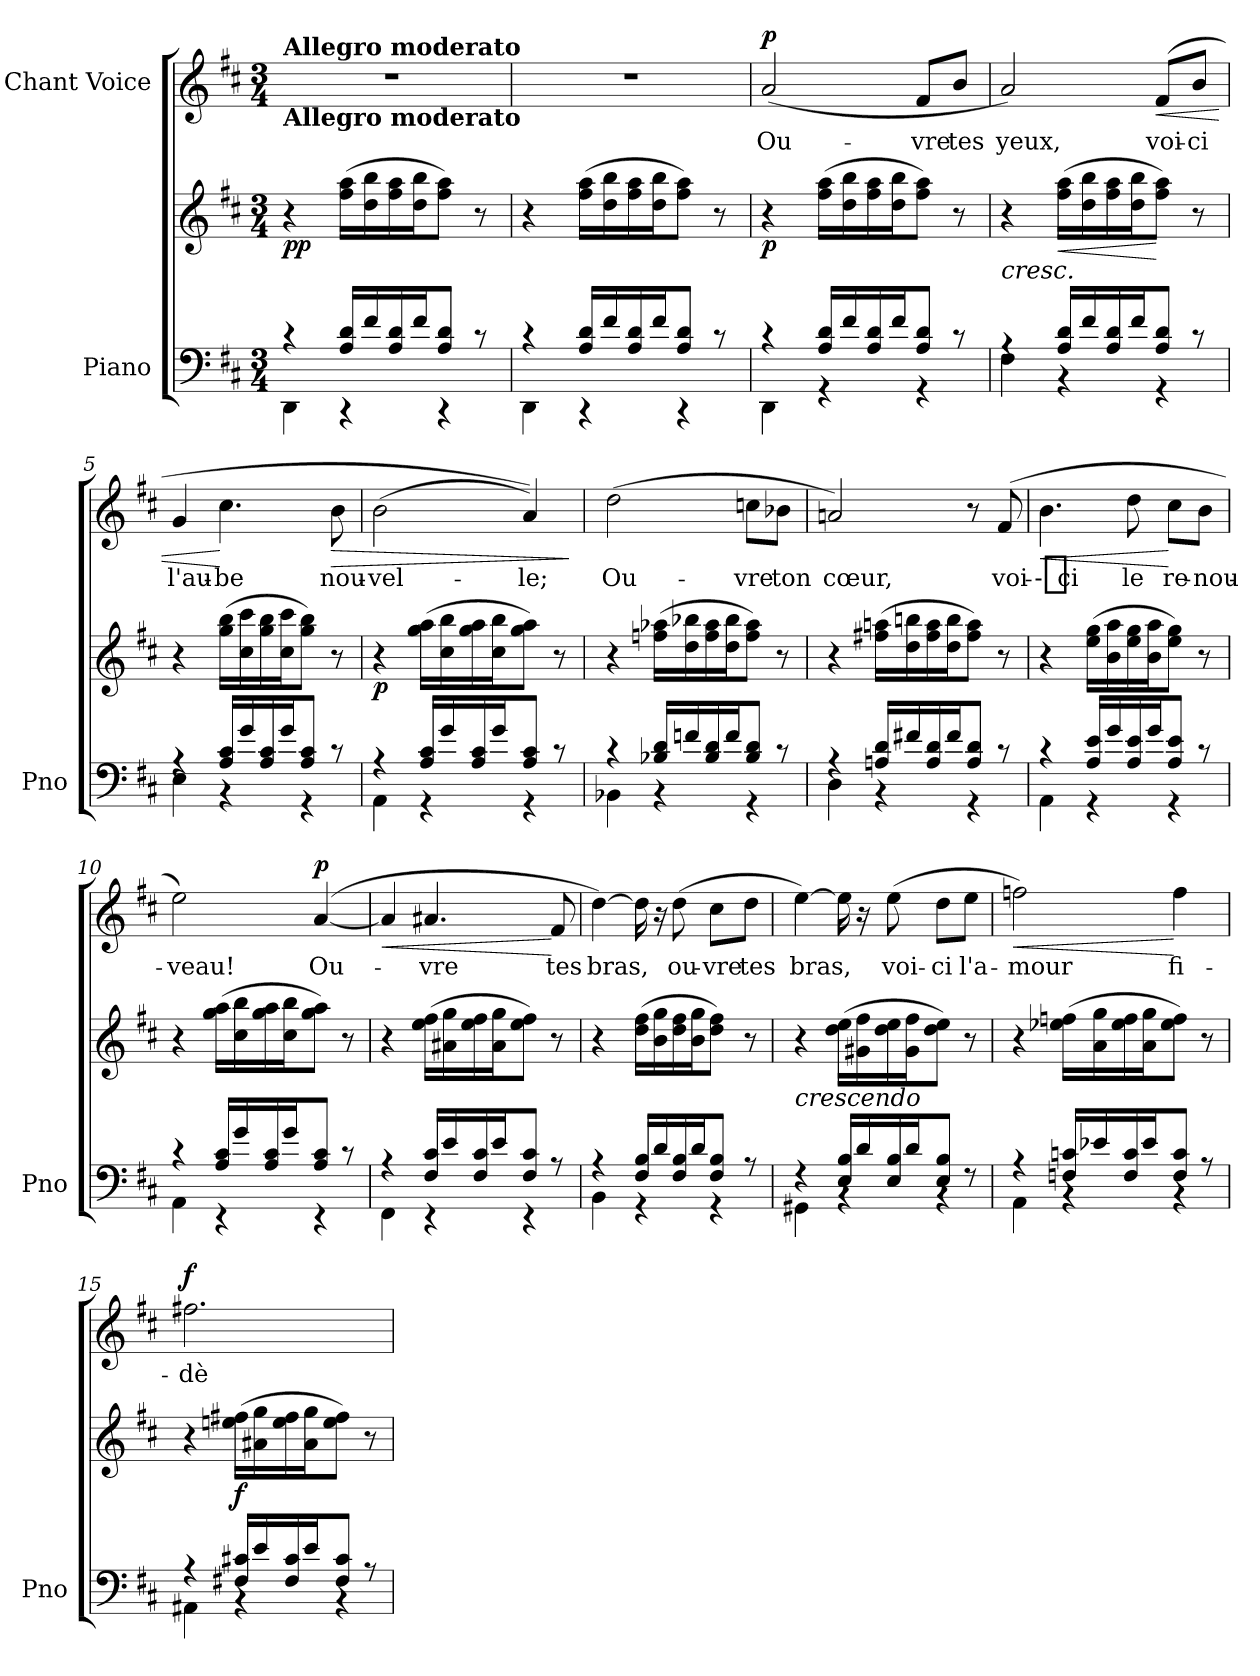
**kern	**kern	**dynam	**kern	**text	**dynam
*part2	*part2	*part2	*part1	*part1	*part1
*staff3	*staff2	*staff2/3	*staff1	*staff1	*staff1
*I"Piano	*	*	*I"Chant Voice	*	*
*I'Pno	*	*	*	*	*
*clefF4	*clefG2	*	*clefG2	*	*
*k[f#c#]	*k[f#c#]	*	*k[f#c#]	*	*
*M3/4	*M3/4	*	*M3/4	*	*
*MM120	*MM120	*	*MM120	*	*
=1	=1	=1	=1	=1	=1
*^	*	*	*	*	*
!	!	!	!	!LO:TX:a:B:t=Allegro moderato	!	!
!	!	!	!	!LO:TX:b:B:t=Allegro moderato	!	!
!	!	!	!LO:DY:b	!	!	!
4r	4DD\	4r	pp	2.r	.	.
16A/ 16d/LL	4r	(>16ff#\ 16aa\LL	.	.	.	.
16f#/	.	16dd\ 16bb\	.	.	.	.
16A/ 16d/	.	16ff#\ 16aa\	.	.	.	.
16f#/J	.	16dd\ 16bb\J	.	.	.	.
8A/ 8d/J	4r	8ff#\ 8aa\J)	.	.	.	.
8r	.	8r	.	.	.	.
=2	=2	=2	=2	=2	=2	=2
4r	4DD\	4r	.	2.r	.	.
16A/ 16d/LL	4r	(>16ff#\ 16aa\LL	.	.	.	.
16f#/	.	16dd\ 16bb\	.	.	.	.
16A/ 16d/	.	16ff#\ 16aa\	.	.	.	.
16f#/J	.	16dd\ 16bb\J	.	.	.	.
8A/ 8d/J	4r	8ff#\ 8aa\J)	.	.	.	.
8r	.	8r	.	.	.	.
=3	=3	=3	=3	=3	=3	=3
!	!	!	!LO:DY:b	!	!LO:LY:b	!LO:DY:a
4r	4DD\	4r	p	(>2a/	Ou-	p
16A/ 16d/LL	4r	(>16ff#\ 16aa\LL	.	.	.	.
16f#/	.	16dd\ 16bb\	.	.	.	.
16A/ 16d/	.	16ff#\ 16aa\	.	.	.	.
16f#/J	.	16dd\ 16bb\J	.	.	.	.
!	!	!	!	!	!LO:LY:b	!
8A/ 8d/J	4r	8ff#\ 8aa\J)	.	8f#/L	-vre	.
!	!	!	!	!	!LO:LY:b	!
8r	.	8r	.	8b/J	tes	.
=4	=4	=4	=4	=4	=4	=4
!	!	!LO:TX:b:i:t=cresc.	!	!	!	!
!	!	!	!	!	!LO:LY:b	!
4rA	4F#\	4r	.	2a/)	yeux,	.
!	!	!	!LO:HP:b	!	!	!
16A/ 16d/LL	4r	(>16ff#\ 16aa\LL	<	.	.	.
16f#/	.	16dd\ 16bb\	.	.	.	.
16A/ 16d/	.	16ff#\ 16aa\	.	.	.	.
16f#/J	.	16dd\ 16bb\J	.	.	.	.
!	!	!	!	!	!LO:LY:b	!LO:HP:b
8A/ 8d/J	4r	8ff#\ 8aa\J)	[	(>8f#/L	voi-	<
!	!	!	!	!	!LO:LY:b	!
8r	.	8r	.	8b/J	-ci	.
!!LO:LB:g=z
=5	=5	=5	=5	=5	=5	=5
!	!	!	!LO:DY:b	!	!LO:LY:b	!
!	!	!	!LO:DY:n=1:b	!	!	!
4rA	4E\	4r	other-dynamics f	4g/	l'au-	.
!	!	!	!	!	!LO:LY:b	!
16A/ 16c#/LL	4r	(>16gg\ 16bb\LL	.	4.cc#\	-be	[
16g/	.	16cc#\ 16ccc#\	.	.	.	.
16A/ 16c#/	.	16gg\ 16bb\	.	.	.	.
16g/J	.	16cc#\ 16ccc#\J	.	.	.	.
8A/ 8c#/J	4r	8gg\ 8bb\J)	.	.	.	.
!	!	!	!	!	!LO:LY:b	!LO:HP:b
8r	.	8r	.	8b\	nou-	>
=6	=6	=6	=6	=6	=6	=6
!	!	!	!LO:DY:b	!	!LO:LY:b	!
4rA	4AA\	4r	p	(<2b\	-vel-	.
16A/ 16c#/LL	4r	(>16gg\ 16aa\LL	.	.	.	.
16g/	.	16cc#\ 16bb\	.	.	.	.
16A/ 16c#/	.	16gg\ 16aa\	.	.	.	.
16g/J	.	16cc#\ 16bb\J	.	.	.	.
!	!	!	!	!	!LO:LY:b	!
8A/ 8c#/J	4r	8gg\ 8aa\J)	.	4a/))	-le;	.
8r	.	8r	.	.	.	.
*v	*v	*	*	*	*	*
.	.	.	.	.	]
=7	=7	=7	=7	=7	=7
*^	*	*	*	*	*
!	!	!	!LO:DY:b	!	!LO:LY:b	!
!	!	!	!LO:DY:n=1:b	!	!	!LO:DY:a
!	!	!	!	!	!	!LO:DY:n=1:a
4r	4BB-X\	4r	other-dynamics f	(>2dd\	Ou-	other-dynamics f
16B-X/ 16d/LL	4r	(>16ffn\ 16aa-X\LL	.	.	.	.
16fn/	.	16dd\ 16bb-X\	.	.	.	.
16B-/ 16d/	.	16ff\ 16aa-\	.	.	.	.
16f/J	.	16dd\ 16bb-\J	.	.	.	.
!	!	!	!	!	!LO:LY:b	!
8B-/ 8d/J	4r	8ff\ 8aa-\J)	.	8ccn\L	-vre	.
!	!	!	!	!	!LO:LY:b	!
8r	.	8r	.	8b-X\J	ton	.
=8	=8	=8	=8	=8	=8	=8
!	!	!	!	!	!LO:LY:b	!
4rA	4D\	4r	.	2an/)	cœur,	.
16An/ 16d/LL	4r	(>16ff#X\ 16aan\LL	.	.	.	.
16f#X/	.	16dd\ 16bbn\	.	.	.	.
16A/ 16d/	.	16ff#\ 16aa\	.	.	.	.
16f#/J	.	16dd\ 16bb\J	.	.	.	.
!	!	!	!	!	!	!LO:DY:a
!	!	!	!	!	!	!LO:DY:n=1:a
8A/ 8d/J	4r	8ff#\ 8aa\J)	.	8r	.	other-dynamics f
!	!	!	!	!	!LO:LY:b	!
8r	.	8r	.	(>8f#/	voi-	.
!!LO:LB:g=z
=9	=9	=9	=9	=9	=9	=9
!	!	!	!	!	!LO:LY:b	!LO:HP:b
4r	4AA\	4r	.	4.b\	-- ci	<
16A/ 16e/LL	4r	(>16ee\ 16gg\LL	.	.	.	.
16g/	.	16b\ 16aa\	.	.	.	.
!	!	!	!	!	!LO:LY:b	!
16A/ 16e/	.	16ee\ 16gg\	.	8dd\	le	.
16g/J	.	16b\ 16aa\J	.	.	.	.
!	!	!	!	!	!LO:LY:b	!
8A/ 8e/J	4r	8ee\ 8gg\J)	.	8cc#\L	re-	[
!	!	!	!	!	!LO:LY:b	!
8r	.	8r	.	8b\J	-nou-	.
=10	=10	=10	=10	=10	=10	=10
!	!	!	!	!	!LO:LY:b	!
4r	4AA\	4r	.	2ee\)	-veau!	.
16A/ 16c#/LL	4r	(>16gg\ 16aa\LL	.	.	.	.
16g/	.	16cc#\ 16bb\	.	.	.	.
16A/ 16c#/	.	16gg\ 16aa\	.	.	.	.
16g/J	.	16cc#\ 16bb\J	.	.	.	.
!	!	!	!	!	!LO:LY:b	!LO:DY:a
8A/ 8c#/J	4r	8gg\ 8aa\J)	.	(>[4a/	Ou-	p
8r	.	8r	.	.	.	.
=11	=11	=11	=11	=11	=11	=11
!	!	!	!	!	!	!LO:HP:b
4r	4FF#\	4r	.	4a/]	.	<
!	!	!	!	!	!LO:LY:b	!
16F#/ 16c#/LL	4r	(>16ee\ 16ff#\LL	.	4.a#X/	-vre	.
16e/	.	16a#X\ 16gg\	.	.	.	.
16F#/ 16c#/	.	16ee\ 16ff#\	.	.	.	.
16e/J	.	16a#\ 16gg\J	.	.	.	.
8F#/ 8c#/J	4r	8ee\ 8ff#\J)	.	.	.	.
!	!	!	!	!	!LO:LY:b	!
8r	.	8r	.	8f#/	tes	[
=12	=12	=12	=12	=12	=12	=12
!	!	!	!	!	!LO:LY:b	!
4r	4BB\	4r	.	[4dd\)	bras,	.
16F#/ 16B/LL	4r	(>16dd\ 16ff#\LL	.	16dd\]	.	.
16d/	.	16b\ 16gg\	.	16r	.	.
!	!	!	!	!	!LO:LY:b	!LO:DY:a
!	!	!	!	!	!	!LO:DY:n=1:a
16F#/ 16B/	.	16dd\ 16ff#\	.	(>8dd\	ou-	other-dynamics f
16d/J	.	16b\ 16gg\J	.	.	.	.
!	!	!	!	!	!LO:LY:b	!
8F#/ 8B/J	4r	8dd\ 8ff#\J)	.	8cc#\L	-vre	.
!	!	!	!	!	!LO:LY:b	!
8r	.	8r	.	8dd\J	tes	.
!!LO:PB:g=z
=13	=13	=13	=13	=13	=13	=13
!	!	!LO:TX:b:i:t=crescendo	!	!	!	!
!	!	!	!	!	!LO:LY:b	!
4r	4GG#X\	4r	.	[4ee\)	bras,	.
16E/ 16B/LL	4rBB	(>16dd\ 16ee\LL	.	16ee\]	.	.
16d/	.	16g#X\ 16ff#\	.	16r	.	.
!	!	!	!	!	!LO:LY:b	!LO:DY:a
!	!	!	!	!	!	!LO:DY:n=1:a
16E/ 16B/	.	16dd\ 16ee\	.	(>8ee\	voi-	other-dynamics f
16d/J	.	16g#\ 16ff#\J	.	.	.	.
!	!	!	!	!	!LO:LY:b	!
8E/ 8B/J	4rBB	8dd\ 8ee\J)	.	8dd\L	-ci	.
!	!	!	!	!	!LO:LY:b	!
8r	.	8r	.	8ee\J	l'a-	.
=14	=14	=14	=14	=14	=14	=14
!	!	!	!	!	!LO:LY:b	!LO:HP:b
4r	4AA\	4r	.	2ffn\)	-mour	<
16Fn/ 16cn/LL	4rBB	(>16ee-X\ 16ffn\LL	.	.	.	.
16e-X/	.	16a\ 16gg\	.	.	.	.
16F/ 16c/	.	16ee-\ 16ff\	.	.	.	.
16e-/J	.	16a\ 16gg\J	.	.	.	.
!	!	!	!	!	!LO:LY:b	!
8F/ 8c/J	4rBB	8ee-\ 8ff\J)	.	4ff\	fi-	[
8r	.	8r	.	.	.	.
=15	=15	=15	=15	=15	=15	=15
!	!	!	!	!	!LO:LY:b	!LO:DY:a
4r	4AA#X\	4r	.	2.ff#X\	-dè-	f
!	!	!	!LO:DY:b	!	!	!
16F#X/ 16c#X/LL	4rBB	(>16een\ 16ff#X\LL	f	.	.	.
16e/	.	16a#X\ 16gg\	.	.	.	.
16F#/ 16c#/	.	16ee\ 16ff#\	.	.	.	.
16e/J	.	16a#\ 16gg\J	.	.	.	.
8F#/ 8c#/J	4rBB	8ee\ 8ff#\J)	.	.	.	.
8r	.	8r	.	.	.	.
*v	*v	*	*	*	*	*
=	=	=	=	=	=
*-	*-	*-	*-	*-	*-
